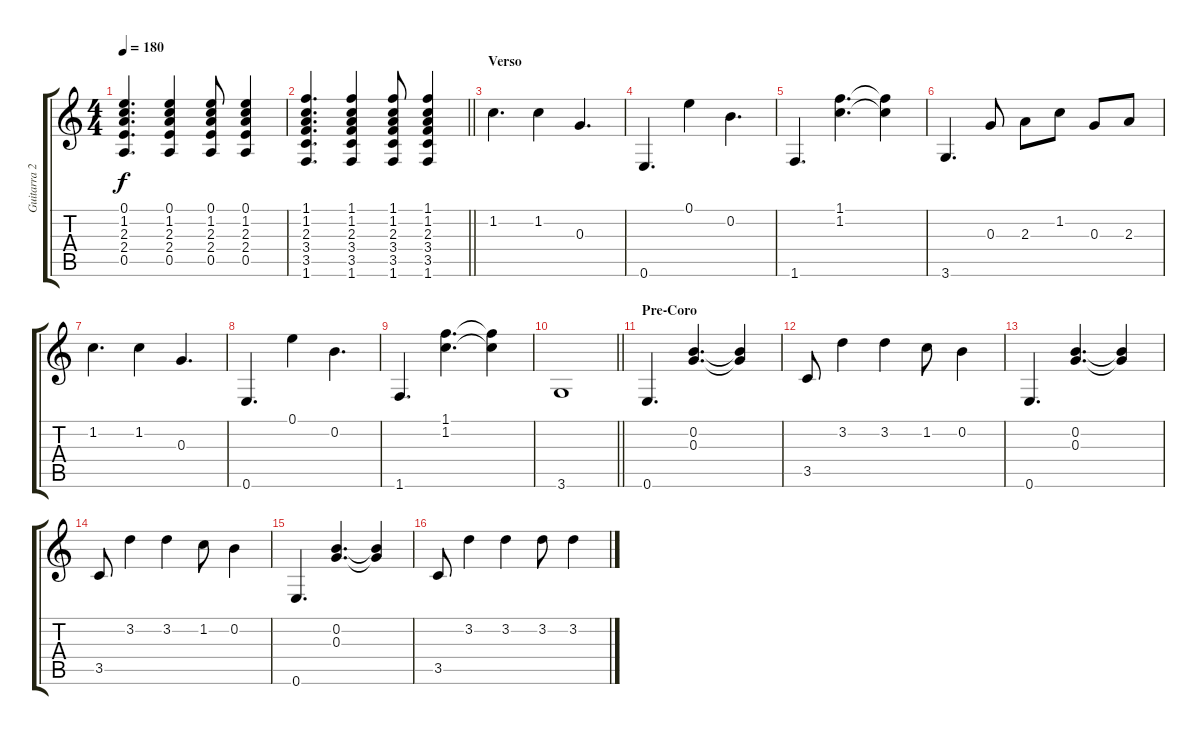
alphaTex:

\track ("Guitarra 2" "Guitarra 2") {instrument distortionguitar}
\staff {score tabs}
\tuning (E4 B3 G3 D3 A2 E2) {hide}
\ts (4 4)
\tempo 180
\clef g2
\ks c
(0.1 1.2 2.3 2.4 0.5).4{d dy f} (0.1 1.2 2.3 2.4 0.5).4 (0.1 1.2 2.3 2.4 0.5).8 (0.1 1.2 2.3 2.4 0.5).4 |
\barLineRight lightlight
(1.1 1.2 2.3 3.4 3.5 1.6).4{d} (1.1 1.2 2.3 3.4 3.5 1.6).4 (1.1 1.2 2.3 3.4 3.5 1.6).8 (1.1 1.2 2.3 3.4 3.5 1.6).4 |
\section ("" "Verso")
1.2.4{d} 1.2.4 0.3.4{d} |
0.6.4{d} 0.1.4 0.2.4{d} |
1.6.4{d} (1.1 1.2).4{d} (1.1{t} 1.2{t}).4 |
3.6.4{d} 0.3.8 2.3.8 1.2.8 0.3.8 2.3.8 |
1.2.4{d} 1.2.4 0.3.4{d} |
0.6.4{d} 0.1.4 0.2.4{d} |
1.6.4{d} (1.1 1.2).4{d} (1.1{t} 1.2{t}).4 |
\barLineRight lightlight
3.6.1 |
\section ("" "Pre-Coro")
0.6.4{d} (0.2 0.3).4{d} (0.2{t} 0.3{t}).4 |
3.5.8 3.2.4 3.2.4 1.2.8 0.2.4 |
0.6.4{d} (0.2 0.3).4{d} (0.2{t} 0.3{t}).4 |
3.5.8 3.2.4 3.2.4 1.2.8 0.2.4 |
0.6.4{d} (0.2 0.3).4{d} (0.2{t} 0.3{t}).4 |
3.5.8 3.2.4 3.2.4 3.2.8 3.2.4
